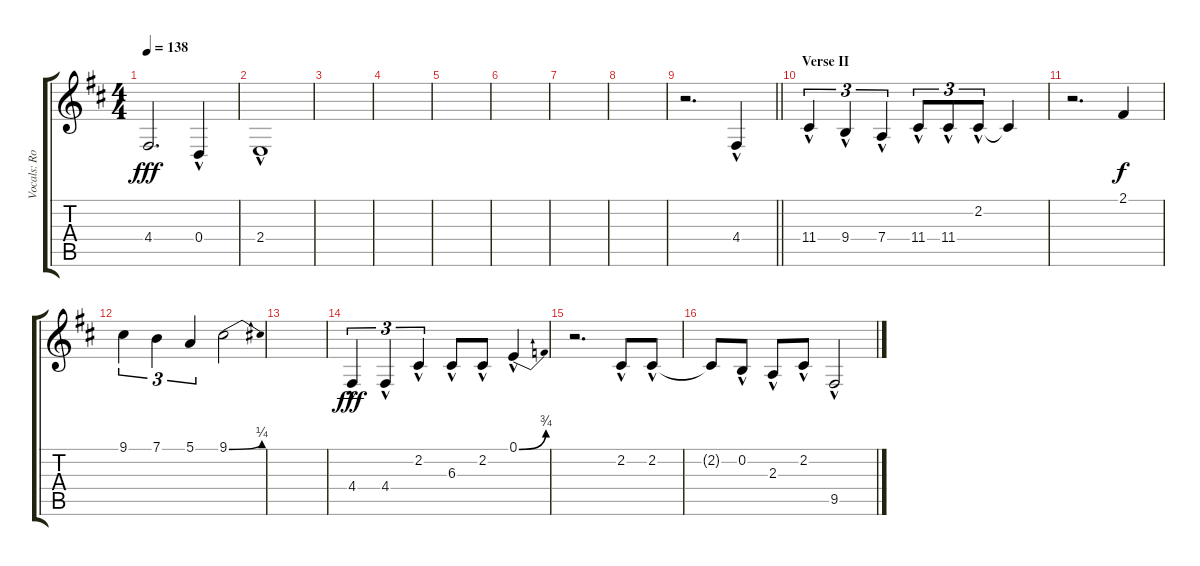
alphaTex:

\track ("Vocals: Rob" "Vocals: Ro") {instrument lead2sawtooth}
\staff {score tabs}
\tuning (E4 B3 G3 D3 A2 E2) {hide}
\ts (4 4)
\tempo 138
\clef g2
\ks d
4.4{t}.2{d dy fff} 0.4{hac}.4 |
2.4{hac}.1 |
|
|
|
|
|
|
\barLineRight lightlight
r.2{d} 4.4{hac}.4 |
\section ("" "Verse II")
11.4{hac}.4{tu (3 2)} 9.4{hac}.4{tu (3 2)} 7.4{hac}.4{tu (3 2)} 11.4{hac}.8{tu (3 2)} 11.4{hac}.8{tu (3 2)} 2.2{hac}.8{tu (3 2)} 2.2{t}.4 |
r.2{d} 2.1.4{dy f} |
9.1.4{tu (3 2)} 7.1.4{tu (3 2)} 5.1.4{tu (3 2)} 9.1{be (bend 0 0 60 1)}.2 |
|
4.4{hac}.4{tu (3 2) dy fff} 4.4{hac}.4{tu (3 2)} 2.2{hac}.4{tu (3 2)} 6.3{hac}.8 2.2{hac}.8 0.1{be (bend 0 0 60 3) hac}.4 |
r.2{d} 2.2{hac}.8 2.2{hac}.8 |
2.2{t}.8 0.2{hac}.8 2.3{hac}.8 2.2{hac}.8 9.5{hac}.2
